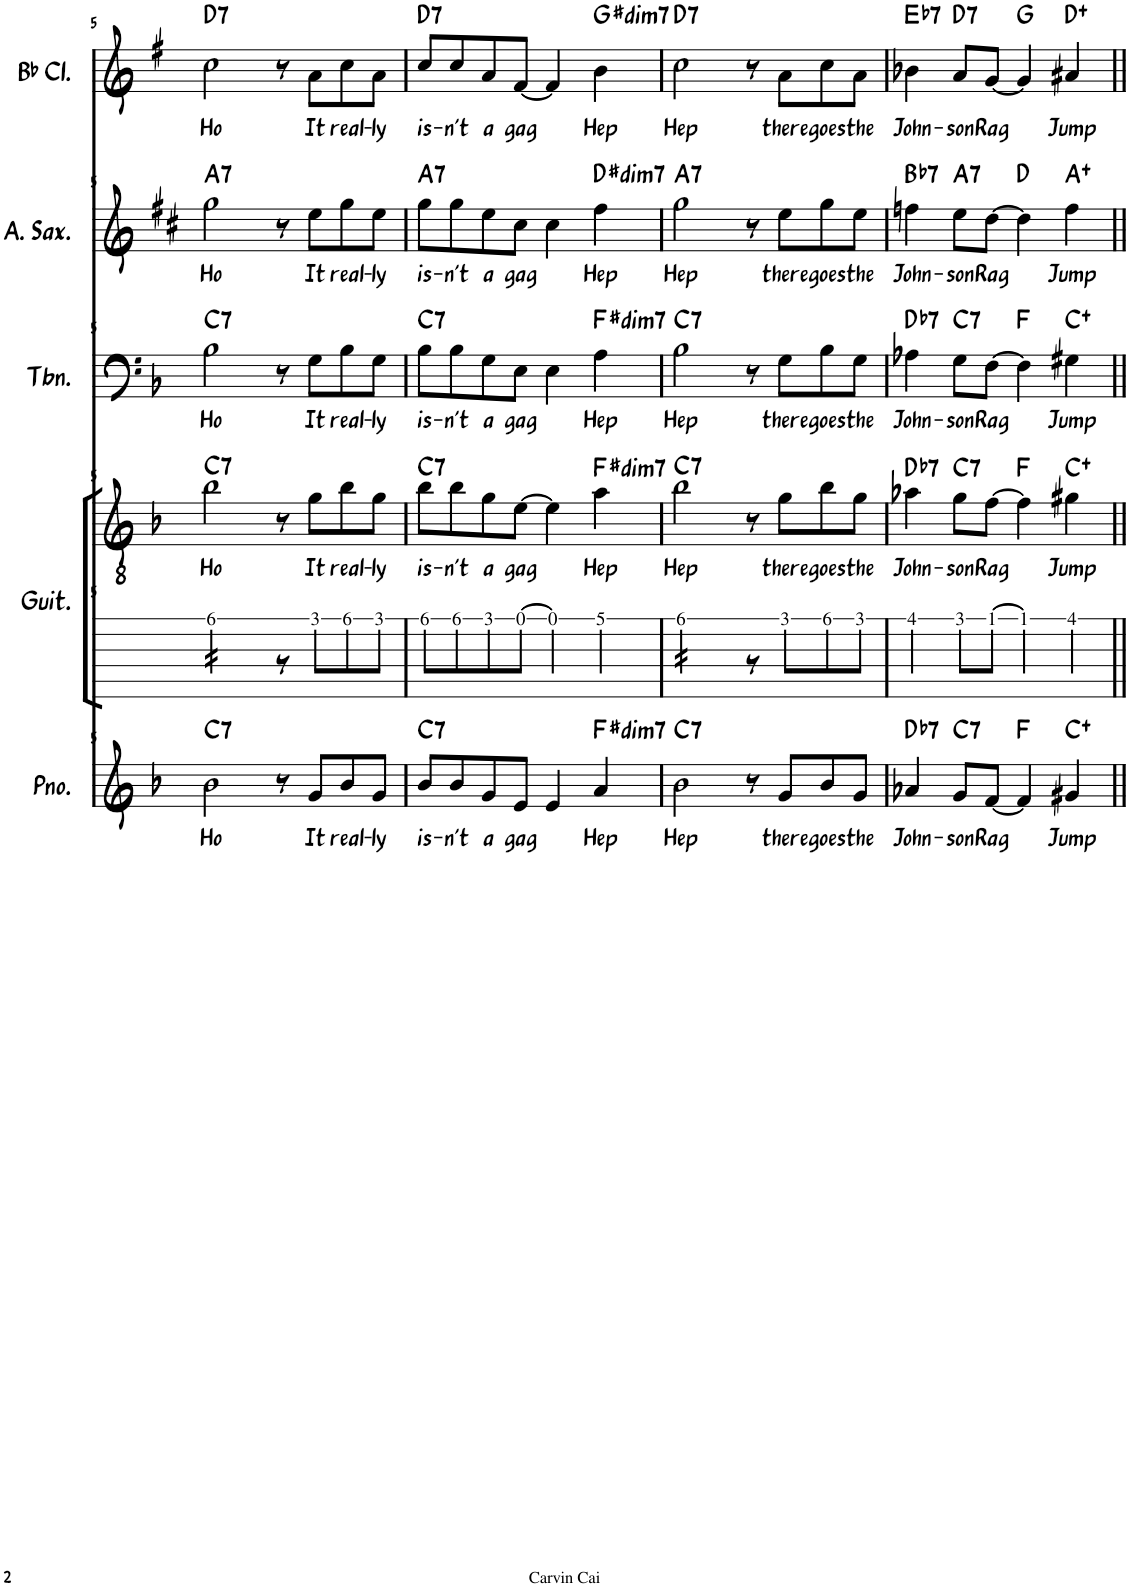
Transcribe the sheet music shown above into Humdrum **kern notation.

**kern	**text	**harte	**kern	**kern	**text	**harte	**kern	**text	**harte	**kern	**text	**harte	**kern	**text	**harte
*part5	*part5	*part5	*part4	*part4	*part4	*part4	*part3	*part3	*part3	*part2	*part2	*part2	*part1	*part1	*part1
*staff6	*staff6	*	*staff5	*staff4	*staff4	*	*staff3	*staff3	*	*staff2	*staff2	*	*staff1	*staff1	*
*I"钢琴	*	*	*I"原音吉他	*	*	*	*I"长号	*	*	*I"中音萨克斯	*	*	*I"降B调单簧管	*	*
!!LO:PB:g=z
*clefG2	*	*	*	*clefGv2	*	*	*clefF4	*	*	*clefG2	*	*	*clefG2	*	*
*	*	*	*	*	*	*	*	*	*	*Trd5c9	*	*	*Trd1c2	*	*
*k[b-]	*	*	*k[b-]	*k[b-]	*	*	*k[b-]	*	*	*k[f#c#]	*	*	*k[f#]	*	*
*M4/4	*	*	*M4/4	*M4/4	*	*	*M4/4	*	*	*M4/4	*	*	*M4/4	*	*
=5	=5	=5	=5	=5	=5	=5	=5	=5	=5	=5	=5	=5	=5	=5	=5
!	!LO:LY:b	!LO:H:kt=7	!	!	!LO:LY:b	!LO:H:kt=7	!	!LO:LY:b	!LO:H:kt=7	!	!LO:LY:b	!LO:H:kt=7	!	!LO:LY:b	!LO:H:kt=7
2b-\	Ho	C:7	2b-\	2b-\	Ho	C:7	2B-\	Ho	C:7	2gg\	Ho	A:7	2cc\	Ho	D:7
8r	.	.	8r	8r	.	.	8r	.	.	8r	.	.	8r	.	.
!	!LO:LY:b	!	!	!	!LO:LY:b	!	!	!LO:LY:b	!	!	!LO:LY:b	!	!	!LO:LY:b	!
8g/L	It	.	8g\L	8g\L	It	.	8G\L	It	.	8ee\L	It	.	8a\L	It	.
!	!LO:LY:b	!	!	!	!LO:LY:b	!	!	!LO:LY:b	!	!	!LO:LY:b	!	!	!LO:LY:b	!
8b-/	real-	.	8b-\	8b-\	real-	.	8B-\	real-	.	8gg\	real-	.	8cc\	real-	.
!	!LO:LY:b	!	!	!	!LO:LY:b	!	!	!LO:LY:b	!	!	!LO:LY:b	!	!	!LO:LY:b	!
8g/J	-ly	.	8g\J	8g\J	-ly	.	8G\J	-ly	.	8ee\J	-ly	.	8a\J	-ly	.
=6	=6	=6	=6	=6	=6	=6	=6	=6	=6	=6	=6	=6	=6	=6	=6
!	!LO:LY:b	!LO:H:kt=7	!	!	!LO:LY:b	!LO:H:kt=7	!	!LO:LY:b	!LO:H:kt=7	!	!LO:LY:b	!LO:H:kt=7	!	!LO:LY:b	!LO:H:kt=7
8b-/L	is-	C:7	8b-\L	8b-\L	is-	C:7	8B-\L	is-	C:7	8gg\L	is-	A:7	8cc/L	is-	D:7
!	!LO:LY:b	!	!	!	!LO:LY:b	!	!	!LO:LY:b	!	!	!LO:LY:b	!	!	!LO:LY:b	!
8b-/	-n't	.	8b-\	8b-\	-n't	.	8B-\	-n't	.	8gg\	-n't	.	8cc/	-n't	.
!	!LO:LY:b	!	!	!	!LO:LY:b	!	!	!LO:LY:b	!	!	!LO:LY:b	!	!	!LO:LY:b	!
8g/	a	.	8g\	8g\	a	.	8G\	a	.	8ee\	a	.	8a/	a	.
!	!LO:LY:b	!	!	!	!LO:LY:b	!	!	!LO:LY:b	!	!	!LO:LY:b	!	!	!LO:LY:b	!
8e/J	gag	.	[8e\J	[8e\J	gag	.	8E\J	gag	.	8cc#\J	gag	.	[8f#/J	gag	.
4e/	.	.	4e\]	4e\]	.	.	4E\	.	.	4cc#\	.	.	4f#/]	.	.
!	!LO:LY:b	!LO:H:kt=dim7	!	!	!LO:LY:b	!LO:H:kt=dim7	!	!LO:LY:b	!LO:H:kt=dim7	!	!LO:LY:b	!LO:H:kt=dim7	!	!LO:LY:b	!LO:H:kt=dim7
4a/	Hep	F#:dim7	4a\	4a\	Hep	F#:dim7	4A\	Hep	F#:dim7	4ff#\	Hep	D#:dim7	4b\	Hep	G#:dim7
=7	=7	=7	=7	=7	=7	=7	=7	=7	=7	=7	=7	=7	=7	=7	=7
!	!LO:LY:b	!LO:H:kt=7	!	!	!LO:LY:b	!LO:H:kt=7	!	!LO:LY:b	!LO:H:kt=7	!	!LO:LY:b	!LO:H:kt=7	!	!LO:LY:b	!LO:H:kt=7
2b-\	Hep	C:7	2b-\	2b-\	Hep	C:7	2B-\	Hep	C:7	2gg\	Hep	A:7	2cc\	Hep	D:7
8r	.	.	8r	8r	.	.	8r	.	.	8r	.	.	8r	.	.
!	!LO:LY:b	!	!	!	!LO:LY:b	!	!	!LO:LY:b	!	!	!LO:LY:b	!	!	!LO:LY:b	!
8g/L	there	.	8g\L	8g\L	there	.	8G\L	there	.	8ee\L	there	.	8a\L	there	.
!	!LO:LY:b	!	!	!	!LO:LY:b	!	!	!LO:LY:b	!	!	!LO:LY:b	!	!	!LO:LY:b	!
8b-/	goes	.	8b-\	8b-\	goes	.	8B-\	goes	.	8gg\	goes	.	8cc\	goes	.
!	!LO:LY:b	!	!	!	!LO:LY:b	!	!	!LO:LY:b	!	!	!LO:LY:b	!	!	!LO:LY:b	!
8g/J	the	.	8g\J	8g\J	the	.	8G\J	the	.	8ee\J	the	.	8a\J	the	.
=8	=8	=8	=8	=8	=8	=8	=8	=8	=8	=8	=8	=8	=8	=8	=8
!	!LO:LY:b	!LO:H:kt=7	!	!	!LO:LY:b	!LO:H:kt=7	!	!LO:LY:b	!LO:H:kt=7	!	!LO:LY:b	!LO:H:kt=7	!	!LO:LY:b	!LO:H:kt=7
4a-X/	John-	Db:7	4a-X\	4a-X\	John-	Db:7	4A-X\	John-	Db:7	4ffn\	John-	Bb:7	4b-X\	John-	Eb:7
!	!LO:LY:b	!LO:H:kt=7	!	!	!LO:LY:b	!LO:H:kt=7	!	!LO:LY:b	!LO:H:kt=7	!	!LO:LY:b	!LO:H:kt=7	!	!LO:LY:b	!LO:H:kt=7
8g/L	-son	C:7	8g\L	8g\L	-son	C:7	8G\L	-son	C:7	8ee\L	-son	A:7	8a/L	-son	D:7
!	!LO:LY:b	!	!	!	!LO:LY:b	!	!	!LO:LY:b	!	!	!LO:LY:b	!	!	!LO:LY:b	!
[8f/J	Rag	.	[8f\J	[8f\J	Rag	.	[8F\J	Rag	.	[8dd\J	Rag	.	[8g/J	Rag	.
4f/]	.	F:maj	4f\]	4f\]	.	F:maj	4F\]	.	F:maj	4dd\]	.	D:maj	4g/]	.	G:maj
!	!LO:LY:b	!	!	!	!LO:LY:b	!	!	!LO:LY:b	!	!	!LO:LY:b	!	!	!LO:LY:b	!
4g#X/	Jump	C:aug	4g#X\	4g#X\	Jump	C:aug	4G#X\	Jump	C:aug	4ff\	Jump	A:aug	4a#X/	Jump	D:aug
=||	=||	=||	=||	=||	=||	=||	=||	=||	=||	=||	=||	=||	=||	=||	=||
*-	*-	*-	*-	*-	*-	*-	*-	*-	*-	*-	*-	*-	*-	*-	*-
